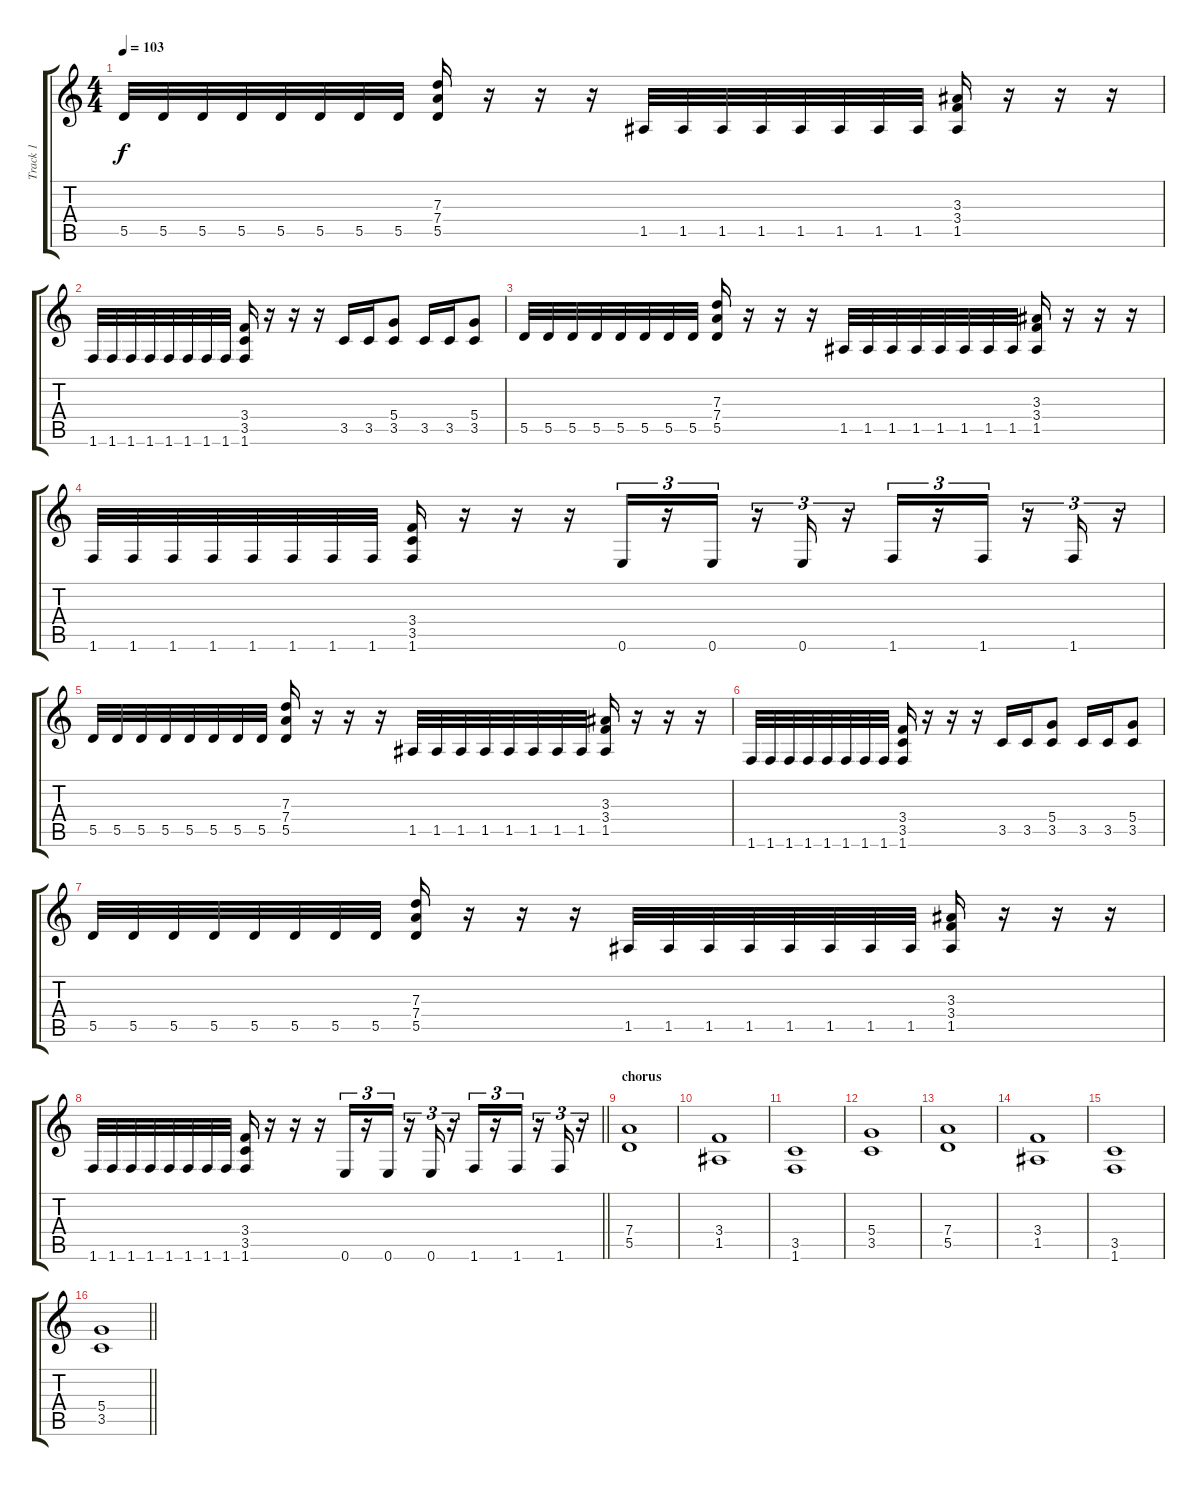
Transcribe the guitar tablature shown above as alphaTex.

\track ("Track 1" "Track 1") {instrument distortionguitar}
\staff {score tabs}
\tuning (E4 B3 G3 D3 A2 E2) {hide}
\ts (4 4)
\tempo 103
\clef g2
\ks c
5.5.32{dy f} 5.5.32 5.5.32 5.5.32 5.5.32 5.5.32 5.5.32 5.5.32 (7.3 7.4 5.5).16 r.16 r.16 r.16 1.5.32 1.5.32 1.5.32 1.5.32 1.5.32 1.5.32 1.5.32 1.5.32 (3.3 3.4 1.5).16 r.16 r.16 r.16 |
1.6.32 1.6.32 1.6.32 1.6.32 1.6.32 1.6.32 1.6.32 1.6.32 (3.4 3.5 1.6).16 r.16 r.16 r.16 3.5.16 3.5.16 (5.4 3.5).8 3.5.16 3.5.16 (5.4 3.5).8 |
5.5.32 5.5.32 5.5.32 5.5.32 5.5.32 5.5.32 5.5.32 5.5.32 (7.3 7.4 5.5).16 r.16 r.16 r.16 1.5.32 1.5.32 1.5.32 1.5.32 1.5.32 1.5.32 1.5.32 1.5.32 (3.3 3.4 1.5).16 r.16 r.16 r.16 |
1.6.32 1.6.32 1.6.32 1.6.32 1.6.32 1.6.32 1.6.32 1.6.32 (3.4 3.5 1.6).16 r.16 r.16 r.16 0.6.16{tu (3 2)} r.16{tu (3 2)} 0.6.16{tu (3 2)} r.16{tu (3 2)} 0.6.16{tu (3 2)} r.16{tu (3 2)} 1.6.16{tu (3 2)} r.16{tu (3 2)} 1.6.16{tu (3 2)} r.16{tu (3 2)} 1.6.16{tu (3 2)} r.16{tu (3 2)} |
5.5.32 5.5.32 5.5.32 5.5.32 5.5.32 5.5.32 5.5.32 5.5.32 (7.3 7.4 5.5).16 r.16 r.16 r.16 1.5.32 1.5.32 1.5.32 1.5.32 1.5.32 1.5.32 1.5.32 1.5.32 (3.3 3.4 1.5).16 r.16 r.16 r.16 |
1.6.32 1.6.32 1.6.32 1.6.32 1.6.32 1.6.32 1.6.32 1.6.32 (3.4 3.5 1.6).16 r.16 r.16 r.16 3.5.16 3.5.16 (5.4 3.5).8 3.5.16 3.5.16 (5.4 3.5).8 |
5.5.32 5.5.32 5.5.32 5.5.32 5.5.32 5.5.32 5.5.32 5.5.32 (7.3 7.4 5.5).16 r.16 r.16 r.16 1.5.32 1.5.32 1.5.32 1.5.32 1.5.32 1.5.32 1.5.32 1.5.32 (3.3 3.4 1.5).16 r.16 r.16 r.16 |
\barLineRight lightlight
1.6.32 1.6.32 1.6.32 1.6.32 1.6.32 1.6.32 1.6.32 1.6.32 (3.4 3.5 1.6).16 r.16 r.16 r.16 0.6.16{tu (3 2)} r.16{tu (3 2)} 0.6.16{tu (3 2)} r.16{tu (3 2)} 0.6.16{tu (3 2)} r.16{tu (3 2)} 1.6.16{tu (3 2)} r.16{tu (3 2)} 1.6.16{tu (3 2)} r.16{tu (3 2)} 1.6.16{tu (3 2)} r.16{tu (3 2)} |
\section ("" "chorus")
(7.4 5.5).1 |
(3.4 1.5).1 |
(3.5 1.6).1 |
(5.4 3.5).1 |
(7.4 5.5).1 |
(3.4 1.5).1 |
(3.5 1.6).1 |
\barLineRight lightlight
(5.4 3.5).1
